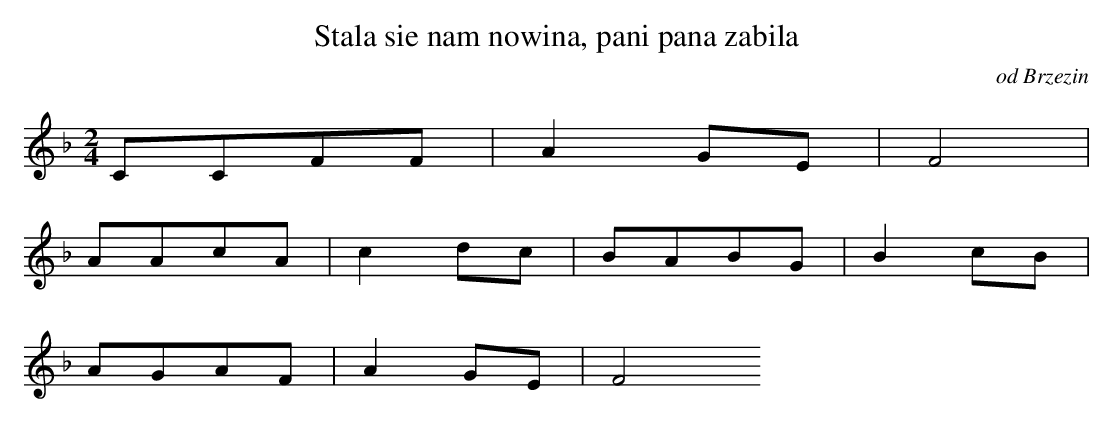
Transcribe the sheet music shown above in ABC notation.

X:1
T: Stala sie nam nowina, pani pana zabila
O: od Brzezin
M: 2/4
L: 1/8
K: F
CCFF | A2GE | F4 |
AAcA | c2dc | BABG | B2cB |
AGAF | A2GE | F4
